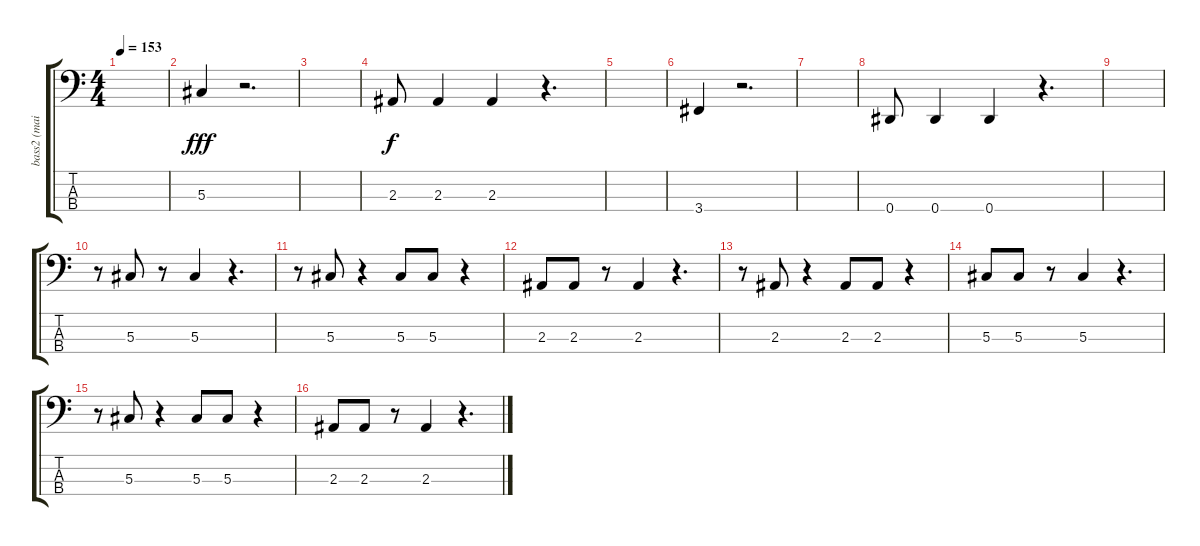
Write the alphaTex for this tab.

\track ("bass2 (main)" "bass2 (mai") {instrument electricbasspick}
\staff {score tabs}
\tuning (Gb2 Db2 Ab1 Eb1) {hide}
\ts (4 4)
\tempo 153
\clef f4
\ks c
|
5.3.4{dy fff} r.2{d} |
|
2.3.8{dy f} 2.3.4 2.3.4 r.4{d} |
|
3.4.4 r.2{d} |
|
0.4.8 0.4.4 0.4.4 r.4{d} |
|
r.8 5.3.8 r.8 5.3.4 r.4{d} |
r.8 5.3.8 r.4 5.3.8 5.3.8 r.4 |
2.3.8 2.3.8 r.8 2.3.4 r.4{d} |
r.8 2.3.8 r.4 2.3.8 2.3.8 r.4 |
5.3.8 5.3.8 r.8 5.3.4 r.4{d} |
r.8 5.3.8 r.4 5.3.8 5.3.8 r.4 |
2.3.8 2.3.8 r.8 2.3.4 r.4{d}
